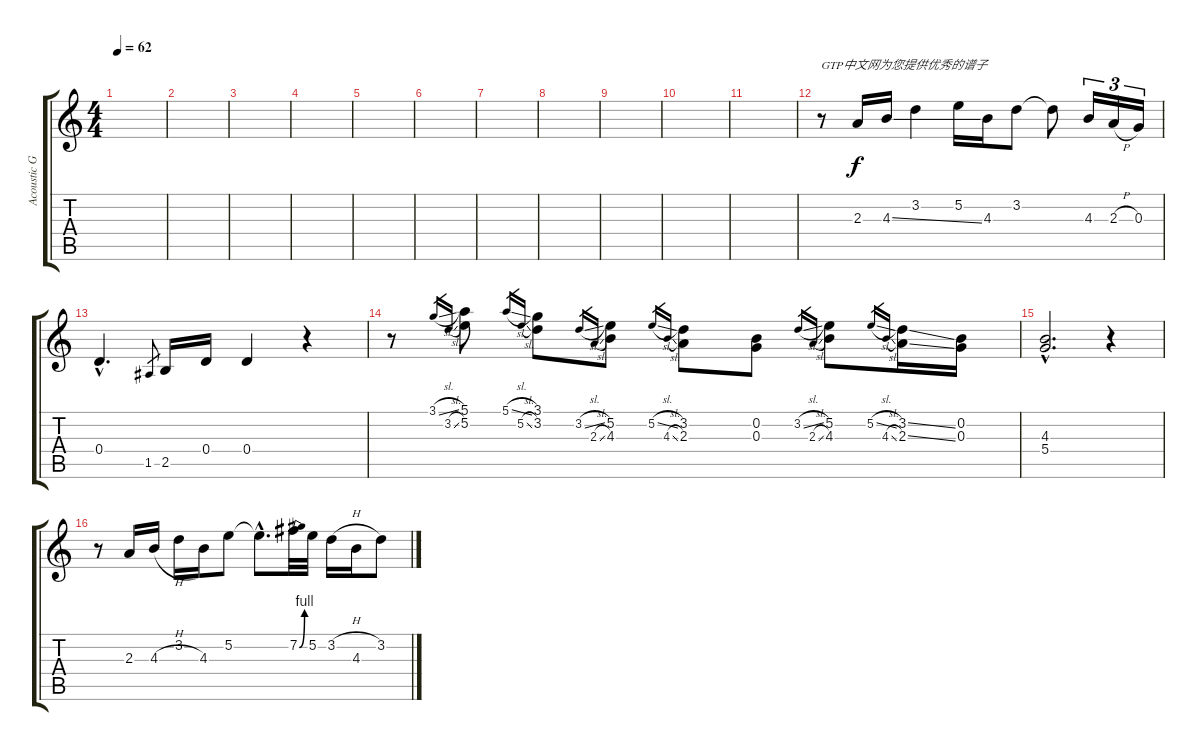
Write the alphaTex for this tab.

\track ("Acoustic Guitar" "Acoustic G") {instrument acousticguitarsteel}
\staff {score tabs}
\tuning (E4 B3 G3 D3 A2 E2) {hide}
\ts (4 4)
\tempo 62
\clef g2
\ks c
|
|
|
|
|
|
|
|
|
|
|
r.8{txt "GTP中文网为您提供优秀的谱子"} 2.3.16 4.3{ss}.16 3.2.4 5.2.16 4.3.16 3.2.8 3.2{t}.8 4.3.16{tu (3 2)} 2.3{h}.16{tu (3 2)} 0.3.16{tu (3 2)} |
0.4{hac}.4{d} 1.5.8{gr} 2.5.16 0.4.16 0.4.4 r.4 |
r.8 3.1{sl}.16{gr} 3.2{sl}.16{gr} (5.1 5.2).8 5.1{sl}.16{gr} 5.2{sl}.16{gr} (3.1 3.2).8 3.2{sl}.16{gr} 2.3{sl}.16{gr} (5.2 4.3).8 5.2{sl}.16{gr} 4.3{sl}.16{gr} (3.2 2.3).8 (0.2 0.3).8 3.2{sl}.16{gr} 2.3{sl}.16{gr} (5.2 4.3).8 5.2{sl}.16{gr} 4.3{sl}.16{gr} (3.2{ss} 2.3{ss}).16 (0.2 0.3).16 |
(4.3{hac} 5.4{hac}).2{d} r.4 |
r.8 2.3.16 4.3{h}.16 3.2.16 4.3.16 5.2.8 5.2{hac t}.8{d} 7.2{be (bend 0 0 60 4)}.32 5.2.32 3.2{h}.16 4.3.16 3.2.8
